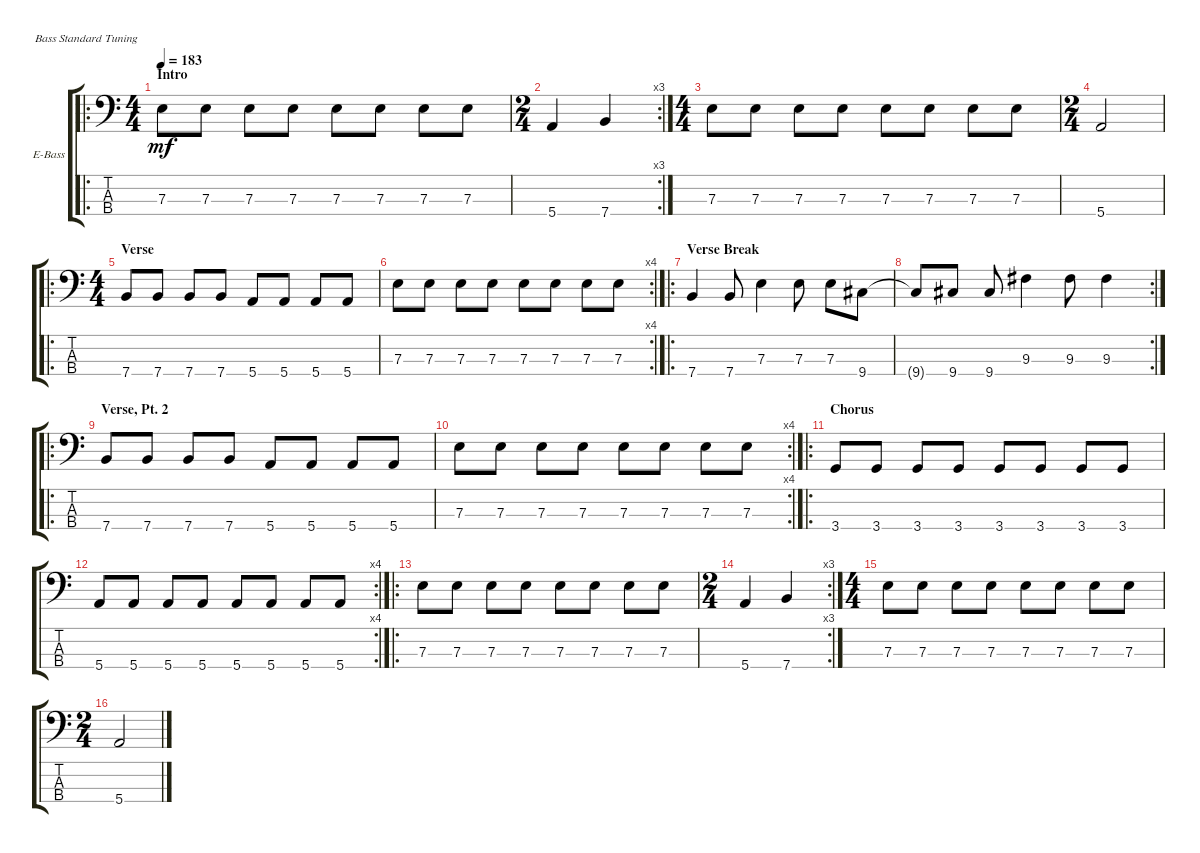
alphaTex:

\defaultSystemsLayout 4
\bracketExtendMode groupsimilarinstruments
\firstSystemTrackNameOrientation horizontal
\otherSystemsTrackNameOrientation horizontal
\track ("Electric Bass" "E-Bass") {instrument electricbassfinger}
\staff {score tabs}
\tuning (G2 D2 A1 E1)
\ro
\ts (4 4)
\section ("" "Intro")
\tempo 183
\clef f4
\ks c
7.3.8{dy mf instrument electricbassfinger} 7.3.8 7.3.8 7.3.8 7.3.8 7.3.8 7.3.8 7.3.8 |
\rc 3
\ts (2 4)
5.4.4 7.4.4 |
\ts (4 4)
7.3.8 7.3.8 7.3.8 7.3.8 7.3.8 7.3.8 7.3.8 7.3.8 |
\ts (2 4)
5.4.2 |
\ro
\ts (4 4)
\section ("" "Verse")
7.4.8 7.4.8 7.4.8 7.4.8 5.4.8 5.4.8 5.4.8 5.4.8 |
\rc 4
7.3.8 7.3.8 7.3.8 7.3.8 7.3.8 7.3.8 7.3.8 7.3.8 |
\ro
\section ("" "Verse Break")
7.4.4 7.4.8 7.3.4 7.3.8 7.3.8 9.4.8 |
\rc 2
9.4{t}.8 9.4.8 9.4.8 9.3.4 9.3.8 9.3.4 |
\ro
\section ("" "Verse, Pt. 2")
7.4.8 7.4.8 7.4.8 7.4.8 5.4.8 5.4.8 5.4.8 5.4.8 |
\rc 4
7.3.8 7.3.8 7.3.8 7.3.8 7.3.8 7.3.8 7.3.8 7.3.8 |
\ro
\section ("" "Chorus")
3.4.8 3.4.8 3.4.8 3.4.8 3.4.8 3.4.8 3.4.8 3.4.8 |
\rc 4
5.4.8 5.4.8 5.4.8 5.4.8 5.4.8 5.4.8 5.4.8 5.4.8 |
\ro
7.3.8 7.3.8 7.3.8 7.3.8 7.3.8 7.3.8 7.3.8 7.3.8 |
\rc 3
\ts (2 4)
5.4.4 7.4.4 |
\ts (4 4)
7.3.8 7.3.8 7.3.8 7.3.8 7.3.8 7.3.8 7.3.8 7.3.8 |
\ts (2 4)
5.4.2
